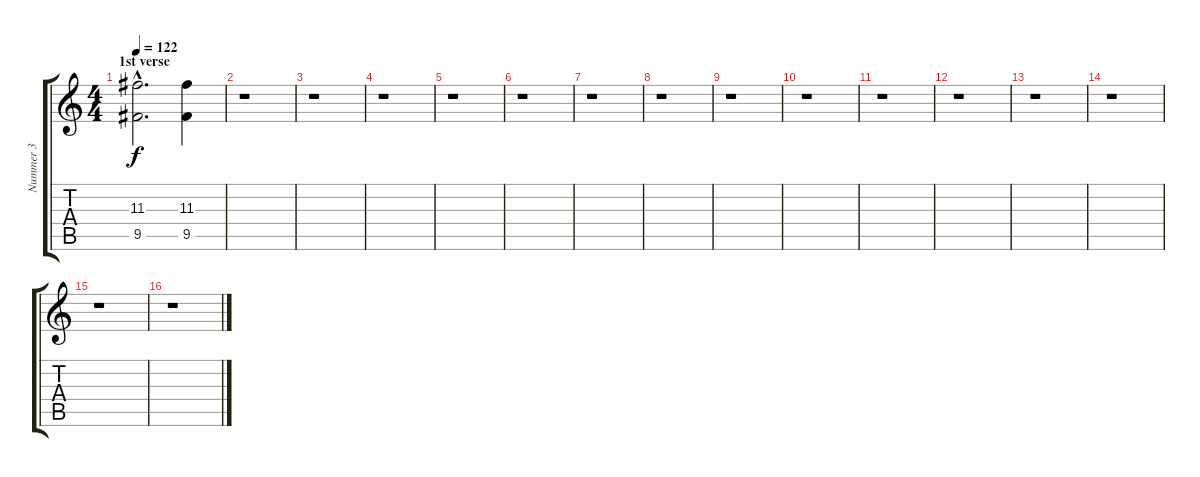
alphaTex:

\track ("Nummer 3" "Nummer 3") {instrument electricguitarclean}
\staff {score tabs}
\tuning (E4 B3 G3 D3 A2 E2) {hide}
\ts (4 4)
\section ("" "1st verse")
\tempo 122
\clef g2
\ks c
(11.3{hac t} 9.5{hac t}).2{d dy f} (11.3 9.5).4 |
r.1 |
r.1 |
r.1 |
r.1 |
r.1 |
r.1 |
r.1 |
r.1 |
r.1 |
r.1 |
r.1 |
r.1 |
r.1 |
r.1 |
r.1
